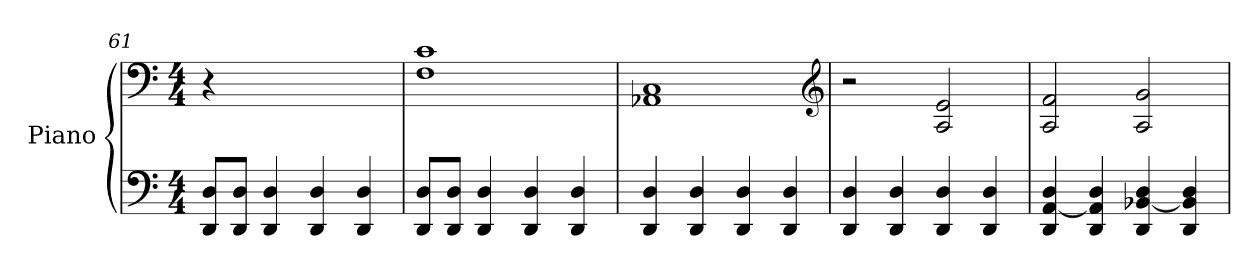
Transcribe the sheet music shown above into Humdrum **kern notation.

**kern	**kern
*part1	*part1
*staff2	*staff1
*I"Piano	*
*I'Pno	*
*clefF4	*clefF4
*k[]	*k[]
*C:	*C:
*M4/4	*M4/4
=61	=61
*^	*
4ryy	8DD/ 8D/L	4r
.	8DD/ 8D/J	.
4DD/ 4D/	2.ryy	2.ryy
4DD/ 4D/	.	.
4DD/ 4D/	.	.
*v	*v	*
!!LO:LB:g=z
=62	=62
*	*^
8DD/ 8D/L	1c	1F
8DD/ 8D/J	.	.
4DD/ 4D/	.	.
4DD/ 4D/	.	.
4DD/ 4D/	.	.
*	*v	*v
=63	=63
4DD/ 4D/	1AA-X 1C
4DD/ 4D/	.
4DD/ 4D/	.
4DD/ 4D/	.
*	*clefG2
=64	=64
4DD/ 4D/	2r
4DD/ 4D/	.
4DD/ 4D/	2A/ 2e/
4DD/ 4D/	.
=65	=65
4DD/ [4AA/ 4D/	2A/ 2f/
4DD/ 4AA/] 4D/	.
4DD/ [4BB-X/ 4D/	2A/ 2g/
4DD/ 4BB-/] 4D/	.
=	=
*-	*-
